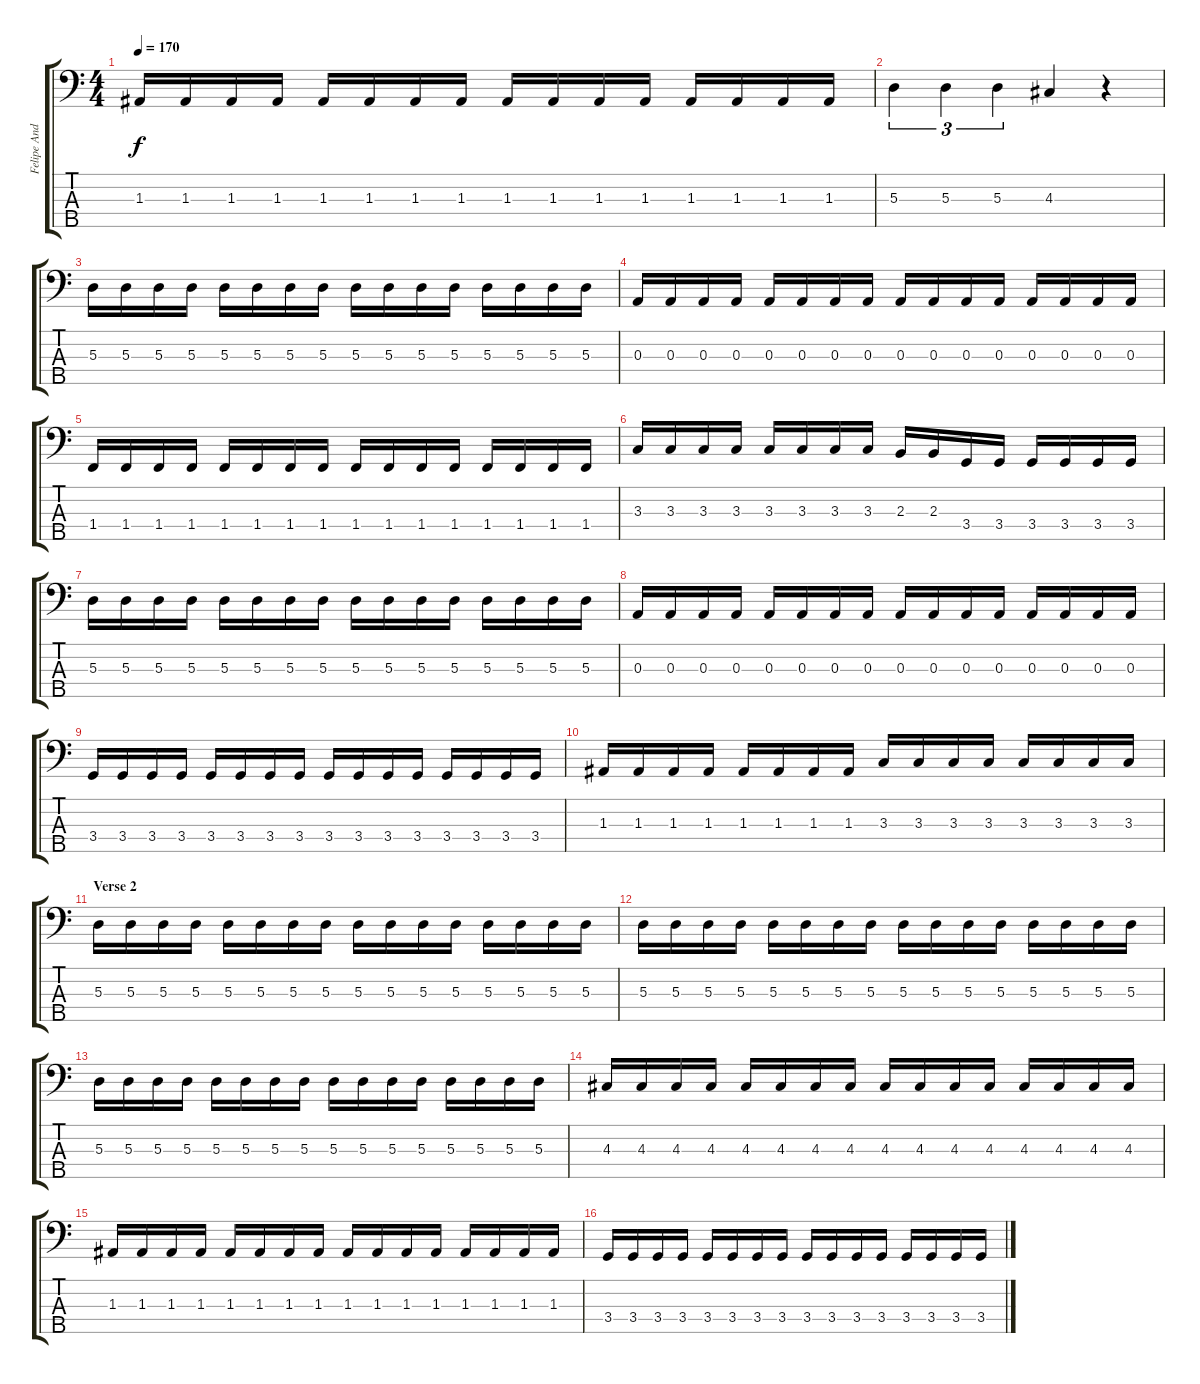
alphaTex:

\track ("Felipe Andreoli" "Felipe And") {instrument electricbassfinger}
\staff {score tabs}
\tuning (G2 D2 A1 E1 B0) {hide}
\ts (4 4)
\tempo 170
\clef f4
\ks c
1.3.16{dy f} 1.3.16 1.3.16 1.3.16 1.3.16 1.3.16 1.3.16 1.3.16 1.3.16 1.3.16 1.3.16 1.3.16 1.3.16 1.3.16 1.3.16 1.3.16 |
5.3.4{tu (3 2)} 5.3.4{tu (3 2)} 5.3.4{tu (3 2)} 4.3.4 r.4 |
5.3.16 5.3.16 5.3.16 5.3.16 5.3.16 5.3.16 5.3.16 5.3.16 5.3.16 5.3.16 5.3.16 5.3.16 5.3.16 5.3.16 5.3.16 5.3.16 |
0.3.16 0.3.16 0.3.16 0.3.16 0.3.16 0.3.16 0.3.16 0.3.16 0.3.16 0.3.16 0.3.16 0.3.16 0.3.16 0.3.16 0.3.16 0.3.16 |
1.4.16 1.4.16 1.4.16 1.4.16 1.4.16 1.4.16 1.4.16 1.4.16 1.4.16 1.4.16 1.4.16 1.4.16 1.4.16 1.4.16 1.4.16 1.4.16 |
3.3.16 3.3.16 3.3.16 3.3.16 3.3.16 3.3.16 3.3.16 3.3.16 2.3.16 2.3.16 3.4.16 3.4.16 3.4.16 3.4.16 3.4.16 3.4.16 |
5.3.16 5.3.16 5.3.16 5.3.16 5.3.16 5.3.16 5.3.16 5.3.16 5.3.16 5.3.16 5.3.16 5.3.16 5.3.16 5.3.16 5.3.16 5.3.16 |
0.3.16 0.3.16 0.3.16 0.3.16 0.3.16 0.3.16 0.3.16 0.3.16 0.3.16 0.3.16 0.3.16 0.3.16 0.3.16 0.3.16 0.3.16 0.3.16 |
3.4.16 3.4.16 3.4.16 3.4.16 3.4.16 3.4.16 3.4.16 3.4.16 3.4.16 3.4.16 3.4.16 3.4.16 3.4.16 3.4.16 3.4.16 3.4.16 |
1.3.16 1.3.16 1.3.16 1.3.16 1.3.16 1.3.16 1.3.16 1.3.16 3.3.16 3.3.16 3.3.16 3.3.16 3.3.16 3.3.16 3.3.16 3.3.16 |
\section ("" "Verse 2")
5.3.16 5.3.16 5.3.16 5.3.16 5.3.16 5.3.16 5.3.16 5.3.16 5.3.16 5.3.16 5.3.16 5.3.16 5.3.16 5.3.16 5.3.16 5.3.16 |
5.3.16 5.3.16 5.3.16 5.3.16 5.3.16 5.3.16 5.3.16 5.3.16 5.3.16 5.3.16 5.3.16 5.3.16 5.3.16 5.3.16 5.3.16 5.3.16 |
5.3.16 5.3.16 5.3.16 5.3.16 5.3.16 5.3.16 5.3.16 5.3.16 5.3.16 5.3.16 5.3.16 5.3.16 5.3.16 5.3.16 5.3.16 5.3.16 |
4.3.16 4.3.16 4.3.16 4.3.16 4.3.16 4.3.16 4.3.16 4.3.16 4.3.16 4.3.16 4.3.16 4.3.16 4.3.16 4.3.16 4.3.16 4.3.16 |
1.3.16 1.3.16 1.3.16 1.3.16 1.3.16 1.3.16 1.3.16 1.3.16 1.3.16 1.3.16 1.3.16 1.3.16 1.3.16 1.3.16 1.3.16 1.3.16 |
3.4.16 3.4.16 3.4.16 3.4.16 3.4.16 3.4.16 3.4.16 3.4.16 3.4.16 3.4.16 3.4.16 3.4.16 3.4.16 3.4.16 3.4.16 3.4.16
